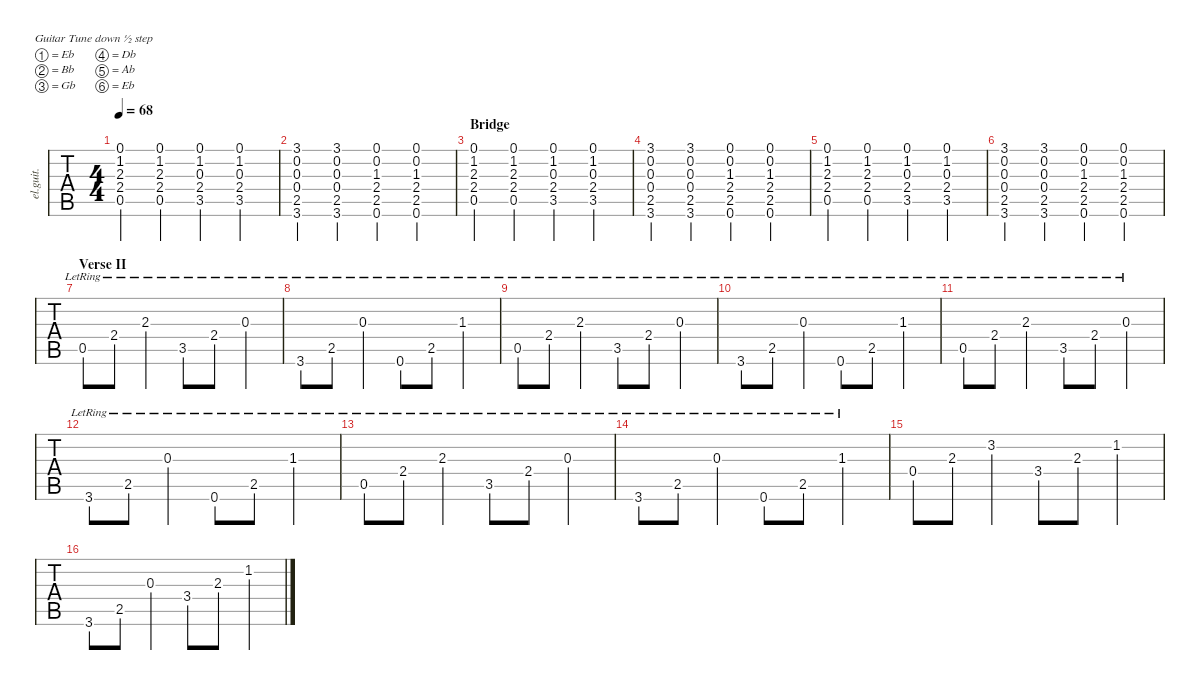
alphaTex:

\defaultSystemsLayout 4
\hideDynamics
\bracketExtendMode nobrackets
\otherSystemsTrackNameOrientation horizontal
\track ("Clean Guitar (Kirk)" "el.guit.") {defaultSystemsLayout 4 instrument electricguitarclean}
\staff {tabs}
\tuning (Eb4 Bb3 Gb3 Db3 Ab2 Eb2)
\ts (4 4)
\tempo 68
\clef g2
\ks c
(0.5{acc #} 2.4{acc #} 2.3{acc #} 1.2 0.1{acc #}).4{dy mf} (0.5{acc #} 2.4{acc #} 2.3{acc #} 1.2 0.1{acc #}).4 (3.5 2.4{acc #} 0.3{acc #} 1.2 0.1{acc #}).4 (3.5 2.4{acc #} 0.3{acc #} 1.2 0.1{acc #}).4 |
(3.6{acc #} 2.5{acc #} 0.4{acc #} 0.3{acc #} 0.2{acc #} 3.1{acc #}).4 (3.6{acc #} 2.5{acc #} 0.4{acc #} 0.3{acc #} 0.2{acc #} 3.1{acc #}).4 (0.6{acc #} 2.5{acc #} 2.4{acc #} 1.3 0.2{acc #} 0.1{acc #}).4 (0.6{acc #} 2.5{acc #} 2.4{acc #} 1.3 0.2{acc #} 0.1{acc #}).4 |
\section ("" "Bridge")
(0.5{acc #} 2.4{acc #} 2.3{acc #} 1.2 0.1{acc #}).4 (0.5{acc #} 2.4{acc #} 2.3{acc #} 1.2 0.1{acc #}).4 (3.5 2.4{acc #} 0.3{acc #} 1.2 0.1{acc #}).4 (3.5 2.4{acc #} 0.3{acc #} 1.2 0.1{acc #}).4 |
(3.6{acc #} 2.5{acc #} 0.4{acc #} 0.3{acc #} 0.2{acc #} 3.1{acc #}).4 (3.6{acc #} 2.5{acc #} 0.4{acc #} 0.3{acc #} 0.2{acc #} 3.1{acc #}).4 (0.6{acc #} 2.5{acc #} 2.4{acc #} 1.3 0.2{acc #} 0.1{acc #}).4 (0.6{acc #} 2.5{acc #} 2.4{acc #} 1.3 0.2{acc #} 0.1{acc #}).4 |
(0.5{acc #} 2.4{acc #} 2.3{acc #} 1.2 0.1{acc #}).4 (0.5{acc #} 2.4{acc #} 2.3{acc #} 1.2 0.1{acc #}).4 (3.5 2.4{acc #} 0.3{acc #} 1.2 0.1{acc #}).4 (3.5 2.4{acc #} 0.3{acc #} 1.2 0.1{acc #}).4 |
(3.6{acc #} 2.5{acc #} 0.4{acc #} 0.3{acc #} 0.2{acc #} 3.1{acc #}).4 (3.6{acc #} 2.5{acc #} 0.4{acc #} 0.3{acc #} 0.2{acc #} 3.1{acc #}).4 (0.6{acc #} 2.5{acc #} 2.4{acc #} 1.3 0.2{acc #} 0.1{acc #}).4 (0.6{acc #} 2.5{acc #} 2.4{acc #} 1.3 0.2{acc #} 0.1{acc #}).4 |
\section ("" "Verse II")
0.5{lr acc #}.8 2.4{lr acc #}.8 2.3{lr acc #}.4 3.5{lr}.8 2.4{lr acc #}.8 0.3{lr acc #}.4 |
3.6{lr acc #}.8 2.5{lr acc #}.8 0.3{lr acc #}.4 0.6{lr acc #}.8 2.5{lr acc #}.8 1.3{lr}.4 |
0.5{lr acc #}.8 2.4{lr acc #}.8 2.3{lr acc #}.4 3.5{lr}.8 2.4{lr acc #}.8 0.3{lr acc #}.4 |
3.6{lr acc #}.8 2.5{lr acc #}.8 0.3{lr acc #}.4 0.6{lr acc #}.8 2.5{lr acc #}.8 1.3{lr}.4 |
0.5{lr acc #}.8 2.4{lr acc #}.8 2.3{lr acc #}.4 3.5{lr}.8 2.4{lr acc #}.8 0.3{lr acc #}.4 |
3.6{lr acc #}.8 2.5{lr acc #}.8 0.3{lr acc #}.4 0.6{lr acc #}.8 2.5{lr acc #}.8 1.3{lr}.4 |
0.5{lr acc #}.8 2.4{lr acc #}.8 2.3{lr acc #}.4 3.5{lr}.8 2.4{lr acc #}.8 0.3{lr acc #}.4 |
3.6{lr acc #}.8 2.5{lr acc #}.8 0.3{lr acc #}.4 0.6{lr acc #}.8 2.5{lr acc #}.8 1.3{lr}.4 |
0.4{acc #}.8 2.3{acc #}.8 3.2{acc #}.4 3.4.8 2.3{acc #}.8 1.2.4 |
3.6{acc #}.8 2.5{acc #}.8 0.3{acc #}.4 3.4.8 2.3{acc #}.8 1.2.4
